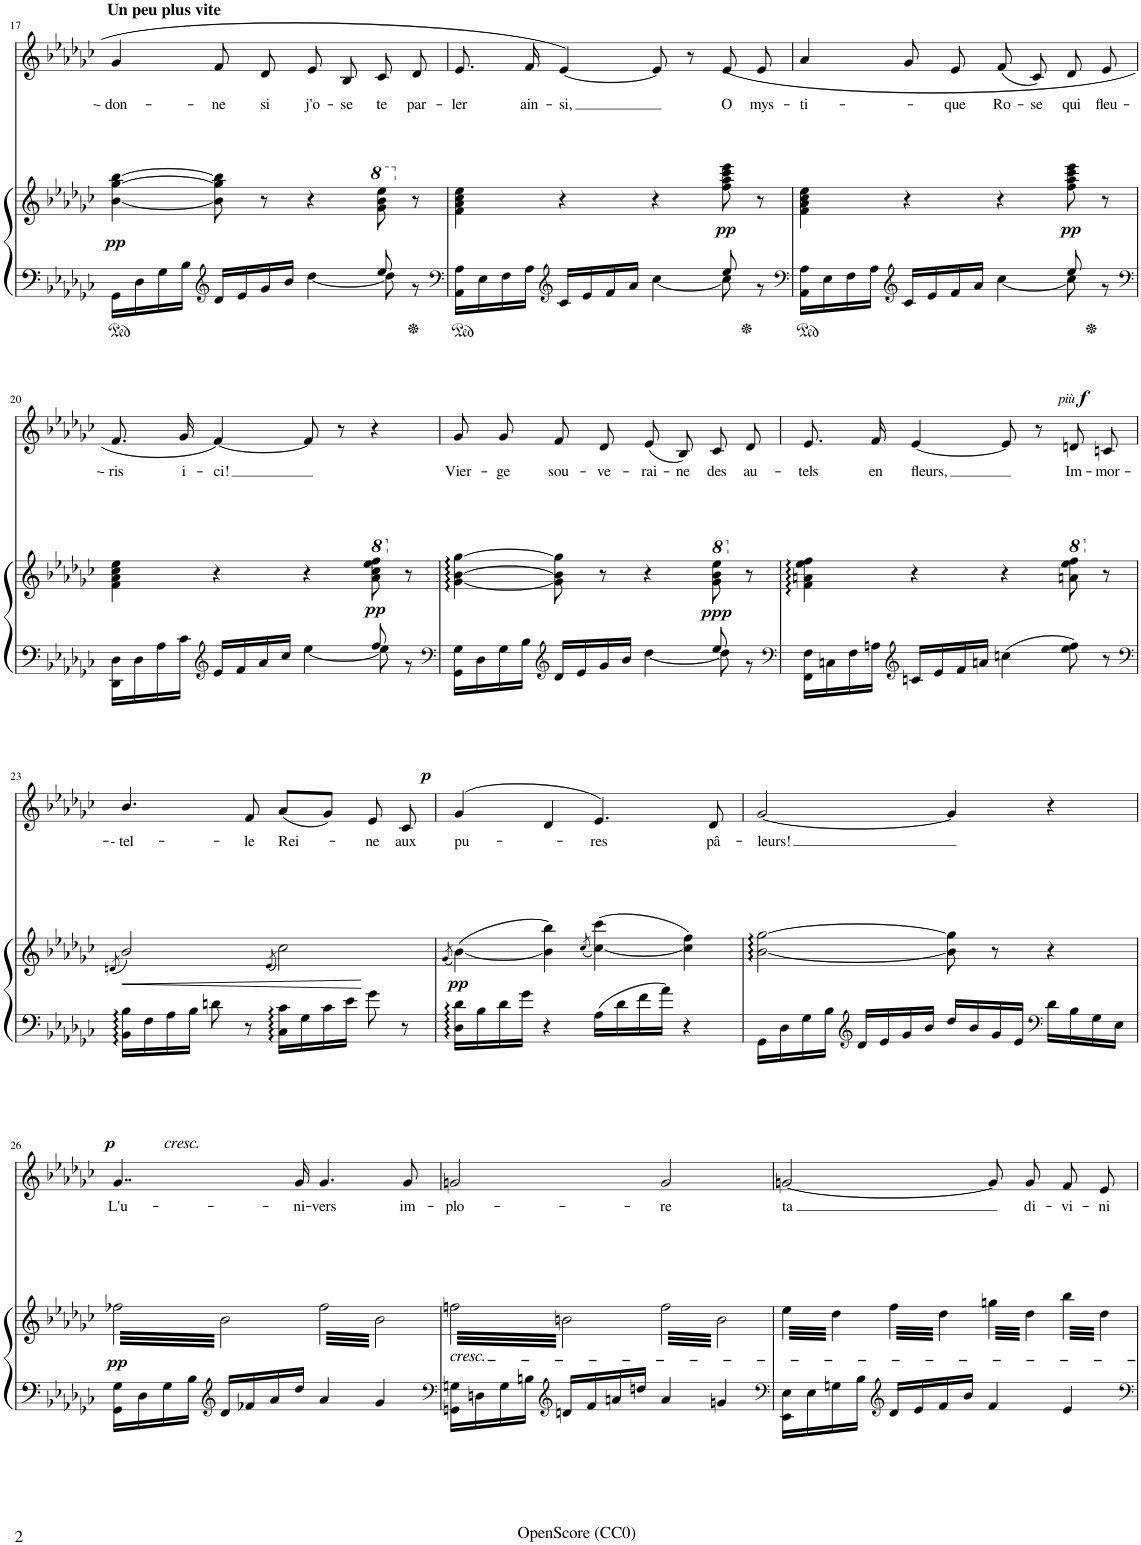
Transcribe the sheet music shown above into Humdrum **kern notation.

**kern	**kern	**dynam	**kern	**text	**dynam
*part2	*part2	*part2	*part1	*part1	*part1
*staff3	*staff2	*staff2/3	*staff1	*staff1	*staff1
*I"Piano	*	*	*I"Chant Voice	*	*
*I'Pno	*	*	*	*	*
!!LO:PB:g=z
*clefF4	*clefG2	*	*clefG2	*	*
*k[b-e-a-d-g-c-]	*k[b-e-a-d-g-c-]	*	*k[b-e-a-d-g-c-]	*	*
*M4/4	*M4/4	*	*M4/4	*	*
*met(c)	*met(c)	*	*met(c)	*	*
=17	=17	=17	=17	=17	=17
*^	*	*	*	*	*
!	!	!	!	!LO:TX:a:B:t=Un peu plus vite	!	!
!	!	!	!LO:DY:b	!	!LO:LY:b	!
16GG-\LL	2.ryy	[4b-\ [4gg-\ [4bb-\	pp	4g-/	-- don-	.
16D-\	.	.	.	.	.	.
16G-\	.	.	.	.	.	.
16B-\JJ	.	.	.	.	.	.
*clefG2	*	*	*	*	*	*
!	!	!	!	!	!LO:LY:b	!
16d-/LL	.	8b-\] 8gg-\] 8bb-\]	.	8f/	-ne	.
16e-/	.	.	.	.	.	.
!	!	!	!	!	!LO:LY:b	!
16g-/	.	8r	.	8d-/	si	.
16b-/JJ	.	.	.	.	.	.
!	!	!	!	!	!LO:LY:b	!
[<4dd-\	.	4r	.	8e-/	j'o-	.
!	!	!	!	!	!LO:LY:b	!
.	.	.	.	8B-/	-se	.
*	*	*8va	*	*	*	*
!	!	!	!	!	!LO:LY:b	!
8dd-\]	8ee-/	8gg-\ 8bb-\ 8eee-\	.	8c-/	te	.
*	*	*X8va	*	*	*	*
!	!	!	!	!	!LO:LY:b	!
8ryy	8r	8r	.	8d-/	par-	.
=18	=18	=18	=18	=18	=18	=18
*clefF4	*	*	*	*	*	*
!	!	!	!	!	!LO:LY:b	!
16AA-\ 16A-\LL	2.ryy	4f\ 4a-\ 4cc-\ 4ee-\	.	8.e-/	-ler	.
16E-\	.	.	.	.	.	.
16F\	.	.	.	.	.	.
!	!	!	!	!	!LO:LY:b	!
16A-\JJ	.	.	.	16f/	ain-	.
*clefG2	*	*	*	*	*	*
!	!	!	!	!	!LO:LY:b	!
16c-/LL	.	4r	.	[4e-/	-si,	.
16e-/	.	.	.	.	.	.
16f/	.	.	.	.	.	.
16a-/JJ	.	.	.	.	.	.
[<4cc-\	.	4r	.	8e-/]	.	.
.	.	.	.	8r	.	.
!	!	!	!LO:DY:b	!	!LO:LY:b	!
8cc-\]	8ee-/	8ff\ 8aa-\ 8ccc-\ 8eee-\	pp	(8e-/	O	.
!	!	!	!	!	!LO:LY:b	!
8ryy	8r	8r	.	8e-/	mys-	.
=19	=19	=19	=19	=19	=19	=19
*clefF4	*	*	*	*	*	*
!	!	!	!	!	!LO:LY:b	!
16AA-\ 16A-\LL	2.ryy	4f\ 4a-\ 4cc-\ 4ee-\	.	4a-/	-ti-	.
16E-\	.	.	.	.	.	.
16F\	.	.	.	.	.	.
16A-\JJ	.	.	.	.	.	.
*clefG2	*	*	*	*	*	*
16c-/LL	.	4r	.	8g-/	.	.
16e-/	.	.	.	.	.	.
!	!	!	!	!	!LO:LY:b	!
16f/	.	.	.	8e-/	-que	.
16a-/JJ	.	.	.	.	.	.
!	!	!	!	!	!LO:LY:b	!
[<4cc-\	.	4r	.	(8f/	Ro-	.
!	!	!	!	!	!LO:LY:b	!
.	.	.	.	8c-/)	-se	.
!	!	!	!LO:DY:b	!	!LO:LY:b	!
8cc-\]	8ee-/	8ff\ 8aa-\ 8ccc-\ 8eee-\	pp	8d-/	qui	.
!	!	!	!	!	!LO:LY:b	!
8ryy	8r	8r	.	8e-/	fleu-	.
!!LO:LB:g=z
=20	=20	=20	=20	=20	=20	=20
*clefF4	*	*	*	*	*	*
!	!	!	!	!	!LO:LY:b	!
16DD-\ 16D-\LL	2.ryy	4f\ 4a-\ 4cc-\ 4ee-\	.	8.f/	-- ris	.
16D-\	.	.	.	.	.	.
16A-\	.	.	.	.	.	.
!	!	!	!	!	!LO:LY:b	!
16c-\JJ	.	.	.	16g-/	i-	.
*clefG2	*	*	*	*	*	*
!	!	!	!	!	!LO:LY:b	!
16e-/LL	.	4r	.	[4f/)	-ci!	.
16f/	.	.	.	.	.	.
16a-/	.	.	.	.	.	.
16cc-/JJ	.	.	.	.	.	.
[<4ee-\	.	4r	.	8f/]	.	.
.	.	.	.	8r	.	.
*	*	*8va	*	*	*	*
!	!	!	!LO:DY:b	!	!	!
8ee-\]	8ff/	8aa-\ 8ccc-\ 8eee-\ 8fff\	pp	4r	.	.
*	*	*X8va	*	*	*	*
8ryy	8r	8r	.	.	.	.
=21	=21	=21	=21	=21	=21	=21
*clefF4	*	*	*	*	*	*
!	!	!	!	!	!LO:LY:b	!
16GG-\ 16G-\LL	2.ryy	[4g-\ [4b-\ [4gg-\	.	8g-/	Vier-	.
16D-\	.	.	.	.	.	.
!	!	!	!	!	!LO:LY:b	!
16G-\	.	.	.	8g-/	-ge	.
16B-\JJ	.	.	.	.	.	.
*clefG2	*	*	*	*	*	*
!	!	!	!	!	!LO:LY:b	!
16d-/LL	.	8g-\] 8b-\] 8gg-\]	.	8f/	sou-	.
16e-/	.	.	.	.	.	.
!	!	!	!	!	!LO:LY:b	!
16g-/	.	8r	.	8d-/	-ve-	.
16b-/JJ	.	.	.	.	.	.
!	!	!	!	!	!LO:LY:b	!
[<4dd-\	.	4r	.	(8e-/	-rai-	.
!	!	!	!	!	!LO:LY:b	!
.	.	.	.	8B-/)	-ne	.
*	*	*8va	*	*	*	*
!	!	!	!LO:DY:b	!	!LO:LY:b	!
8dd-\]	8ee-/	8gg-\ 8bb-\ 8eee-\	ppp	8c-/	des	.
*	*	*X8va	*	*	*	*
!	!	!	!	!	!LO:LY:b	!
8ryy	8r	8r	.	8d-/	au-	.
*v	*v	*	*	*	*	*
=22	=22	=22	=22	=22	=22
*clefF4	*	*	*	*	*
*^	*	*	*	*	*
!	!	!	!	!	!LO:LY:b	!
*v	*v	*	*	*	*	*
16FF\ 16F\LL	4f\ 4an\ 4ee-\ 4ff\	.	8.e-/	-tels	.
16Cn\	.	.	.	.	.
16F\	.	.	.	.	.
!	!	!	!	!LO:LY:b	!
16An\JJ	.	.	16f/	en	.
*clefG2	*	*	*	*	*
!	!	!	!	!LO:LY:b	!
16cn/LL	4r	.	[4e-/	fleurs,	.
16e-/	.	.	.	.	.
16f/	.	.	.	.	.
16an/JJ	.	.	.	.	.
4ccn\	4r	.	8e-/]	.	.
.	.	.	8r	.	.
*	*8va	*	*	*	*
!	!	!	!	!LO:LY:b	!LO:DY:a
!	!	!	!	!	!LO:DY:n=1:a
8ee-\ 8ff\	8aan\ 8eee-\ 8fff\	.	8dn/	Im-	other-dynamics f
*	*X8va	*	*	*	*
!	!	!	!	!LO:LY:b	!
8r	8r	.	8cn/	-mor-	.
!!LO:LB:g=z
=23	=23	=23	=23	=23	=23
*clefF4	*	*	*	*	*
.	(8qdn/	.	.	.	.
!	!	!	!	!LO:LY:b	!
16BB-\ 16B-\LL	2b-/)	.	4.b-/	-- tel-	.
16F\	.	.	.	.	.
16A-\	.	.	.	.	.
16B-\JJ	.	.	.	.	.
8dn\	.	.	.	.	.
!	!	!	!	!LO:LY:b	!
8r	.	.	8f/	-le	.
.	(8qe-/	.	.	.	.
!	!	!	!	!LO:LY:b	!
16C-\ 16c-\LL	2cc-\)	.	(8a-/L	Rei-	.
16G-\	.	.	.	.	.
16c-\	.	.	8g-/J)	.	.
16e-\JJ	.	.	.	.	.
!	!	!	!	!LO:LY:b	!
8g-\	.	.	8e-/	-ne	.
!	!	!	!	!LO:LY:b	!LO:DY:a
8r	.	.	8c-/	aux	p
=24	=24	=24	=24	=24	=24
.	(8qg-/	.	.	.	.
!	!	!LO:DY:b	!	!LO:LY:b	!
16D-\ 16d-\LL	(>[<4b-\)	pp	(>4g-/	pu-	.
16B-\	.	.	.	.	.
16d-\	.	.	.	.	.
16g-\JJ	.	.	.	.	.
4r	4b-\] 4bb-\)	.	4d-/	.	.
.	(8qcc-/	.	.	.	.
!	!	!	!	!LO:LY:b	!
16A-\LL	(>[4cc-\ 4ccc-\)	.	4.e-/)	-res	.
16d-\	.	.	.	.	.
16f\	.	.	.	.	.
16a-\JJ	.	.	.	.	.
4r	4cc-\] 4ff\)	.	.	.	.
!	!	!	!	!LO:LY:b	!
.	.	.	8d-/	pâ-	.
=25	=25	=25	=25	=25	=25
!	!	!	!	!LO:LY:b	!
16GG-\LL	[2b-\ [2gg-\	.	[2g-/	-leurs!	.
16D-\	.	.	.	.	.
16G-\	.	.	.	.	.
16B-\JJ	.	.	.	.	.
*clefG2	*	*	*	*	*
16d-/LL	.	.	.	.	.
16e-/	.	.	.	.	.
16g-/	.	.	.	.	.
16b-/JJ	.	.	.	.	.
16dd-/LL	8b-\] 8gg-\]	.	4g-/]	.	.
16b-/	.	.	.	.	.
16g-/	8r	.	.	.	.
16e-/JJ	.	.	.	.	.
*clefF4	*	*	*	*	*
16d-\LL	4r	.	4r	.	.
16B-\	.	.	.	.	.
16G-\	.	.	.	.	.
16E-\JJ	.	.	.	.	.
!!LO:LB:g=z
=26	=26	=26	=26	=26	=26
!	!	!	!LO:TX:a:i:t=cresc.	!	!
!	!	!LO:DY:b	!	!LO:LY:b	!LO:DY:a
*	*tremolo	*	*	*	*
16GG-\ 16G-\LL	64ff-X\LLLL	pp	4..g-/	L'u-	p
.	64b-\	.	.	.	.
.	64ff-X\	.	.	.	.
.	64b-\	.	.	.	.
16D-\	64ff-X\	.	.	.	.
.	64b-\	.	.	.	.
.	64ff-X\	.	.	.	.
.	64b-\	.	.	.	.
16G-\	64ff-X\	.	.	.	.
.	64b-\	.	.	.	.
.	64ff-X\	.	.	.	.
.	64b-\	.	.	.	.
16B-\JJ	64ff-X\	.	.	.	.
.	64b-\	.	.	.	.
.	64ff-X\	.	.	.	.
.	64b-\	.	.	.	.
*clefG2	*	*	*	*	*
16d-/LL	64ff-X\	.	.	.	.
.	64b-\	.	.	.	.
.	64ff-X\	.	.	.	.
.	64b-\	.	.	.	.
16f-X/	64ff-X\	.	.	.	.
.	64b-\	.	.	.	.
.	64ff-X\	.	.	.	.
.	64b-\	.	.	.	.
16a-/	64ff-X\	.	.	.	.
.	64b-\	.	.	.	.
.	64ff-X\	.	.	.	.
.	64b-\	.	.	.	.
!	!	!	!	!LO:LY:b	!
16dd-/JJ	64ff-X\	.	16g-/	-ni-	.
.	64b-\	.	.	.	.
.	64ff-X\	.	.	.	.
.	64b-\JJJJ	.	.	.	.
!	!	!	!	!LO:LY:b	!
4a-/	64ff-\LLLL	.	4.g-/	-vers	.
.	64b-\	.	.	.	.
.	64ff-\	.	.	.	.
.	64b-\	.	.	.	.
.	64ff-\	.	.	.	.
.	64b-\	.	.	.	.
.	64ff-\	.	.	.	.
.	64b-\	.	.	.	.
.	64ff-\	.	.	.	.
.	64b-\	.	.	.	.
.	64ff-\	.	.	.	.
.	64b-\	.	.	.	.
.	64ff-\	.	.	.	.
.	64b-\	.	.	.	.
.	64ff-\	.	.	.	.
.	64b-\	.	.	.	.
4g-/	64ff-\	.	.	.	.
.	64b-\	.	.	.	.
.	64ff-\	.	.	.	.
.	64b-\	.	.	.	.
.	64ff-\	.	.	.	.
.	64b-\	.	.	.	.
.	64ff-\	.	.	.	.
.	64b-\	.	.	.	.
!	!	!	!	!LO:LY:b	!
.	64ff-\	.	8g-/	im-	.
.	64b-\	.	.	.	.
.	64ff-\	.	.	.	.
.	64b-\	.	.	.	.
.	64ff-\	.	.	.	.
.	64b-\	.	.	.	.
.	64ff-\	.	.	.	.
.	64b-\JJJJ	.	.	.	.
=27	=27	=27	=27	=27	=27
*clefF4	*	*	*	*	*
!	!LO:TX:b:i:t=cresc.	!	!	!	!
!	!	!	!	!LO:LY:b	!
16GGn\ 16Gn\LL	64ffn\LLLL	.	2gn/	-plo-	.
.	64bn\	.	.	.	.
.	64ffn\	.	.	.	.
.	64bn\	.	.	.	.
16Dn\	64ffn\	.	.	.	.
.	64bn\	.	.	.	.
.	64ffn\	.	.	.	.
.	64bn\	.	.	.	.
16G\	64ffn\	.	.	.	.
.	64bn\	.	.	.	.
.	64ffn\	.	.	.	.
.	64bn\	.	.	.	.
16Bn\JJ	64ffn\	.	.	.	.
.	64bn\	.	.	.	.
.	64ffn\	.	.	.	.
.	64bn\	.	.	.	.
*clefG2	*	*	*	*	*
16dn/LL	64ffn\	.	.	.	.
.	64bn\	.	.	.	.
.	64ffn\	.	.	.	.
.	64bn\	.	.	.	.
16f/	64ffn\	.	.	.	.
.	64bn\	.	.	.	.
.	64ffn\	.	.	.	.
.	64bn\	.	.	.	.
16an/	64ffn\	.	.	.	.
.	64bn\	.	.	.	.
.	64ffn\	.	.	.	.
.	64bn\	.	.	.	.
16ddn/JJ	64ffn\	.	.	.	.
.	64bn\	.	.	.	.
.	64ffn\	.	.	.	.
.	64bn\JJJJ	.	.	.	.
!	!	!	!	!LO:LY:b	!
4a/	64ff\LLLL	.	2g/	-re	.
.	64b\	.	.	.	.
.	64ff\	.	.	.	.
.	64b\	.	.	.	.
.	64ff\	.	.	.	.
.	64b\	.	.	.	.
.	64ff\	.	.	.	.
.	64b\	.	.	.	.
.	64ff\	.	.	.	.
.	64b\	.	.	.	.
.	64ff\	.	.	.	.
.	64b\	.	.	.	.
.	64ff\	.	.	.	.
.	64b\	.	.	.	.
.	64ff\	.	.	.	.
.	64b\	.	.	.	.
4gn/	64ff\	.	.	.	.
.	64b\	.	.	.	.
.	64ff\	.	.	.	.
.	64b\	.	.	.	.
.	64ff\	.	.	.	.
.	64b\	.	.	.	.
.	64ff\	.	.	.	.
.	64b\	.	.	.	.
.	64ff\	.	.	.	.
.	64b\	.	.	.	.
.	64ff\	.	.	.	.
.	64b\	.	.	.	.
.	64ff\	.	.	.	.
.	64b\	.	.	.	.
.	64ff\	.	.	.	.
.	64b\JJJJ	.	.	.	.
=28	=28	=28	=28	=28	=28
*clefF4	*	*	*	*	*
!	!	!	!	!LO:LY:b	!
16EE-\ 16E-\LL	64ee-\LLLL	.	[2gn/	ta	.
.	64dd-\	.	.	.	.
.	64ee-\	.	.	.	.
.	64dd-\	.	.	.	.
16E-\	64ee-\	.	.	.	.
.	64dd-\	.	.	.	.
.	64ee-\	.	.	.	.
.	64dd-\	.	.	.	.
16Gn\	64ee-\	.	.	.	.
.	64dd-\	.	.	.	.
.	64ee-\	.	.	.	.
.	64dd-\	.	.	.	.
16B-\JJ	64ee-\	.	.	.	.
.	64dd-\	.	.	.	.
.	64ee-\	.	.	.	.
.	64dd-\JJJJ	.	.	.	.
*clefG2	*	*	*	*	*
16d-/LL	64ff\LLLL	.	.	.	.
.	64dd-\	.	.	.	.
.	64ff\	.	.	.	.
.	64dd-\	.	.	.	.
16e-/	64ff\	.	.	.	.
.	64dd-\	.	.	.	.
.	64ff\	.	.	.	.
.	64dd-\	.	.	.	.
16f/	64ff\	.	.	.	.
.	64dd-\	.	.	.	.
.	64ff\	.	.	.	.
.	64dd-\	.	.	.	.
16b-/JJ	64ff\	.	.	.	.
.	64dd-\	.	.	.	.
.	64ff\	.	.	.	.
.	64dd-\JJJJ	.	.	.	.
4f/	64ggn\LLLL	.	8g/]	.	.
.	64dd-\	.	.	.	.
.	64ggn\	.	.	.	.
.	64dd-\	.	.	.	.
.	64ggn\	.	.	.	.
.	64dd-\	.	.	.	.
.	64ggn\	.	.	.	.
.	64dd-\	.	.	.	.
!	!	!	!	!LO:LY:b	!
.	64ggn\	.	8g/	di-	.
.	64dd-\	.	.	.	.
.	64ggn\	.	.	.	.
.	64dd-\	.	.	.	.
.	64ggn\	.	.	.	.
.	64dd-\	.	.	.	.
.	64ggn\	.	.	.	.
.	64dd-\JJJJ	.	.	.	.
!	!	!	!	!LO:LY:b	!
4e-/	64bb-\LLLL	.	8f/	-vi-	.
.	64dd-\	.	.	.	.
.	64bb-\	.	.	.	.
.	64dd-\	.	.	.	.
.	64bb-\	.	.	.	.
.	64dd-\	.	.	.	.
.	64bb-\	.	.	.	.
.	64dd-\	.	.	.	.
!	!	!	!	!LO:LY:b	!
.	64bb-\	.	8e-/	-ni	.
.	64dd-\	.	.	.	.
.	64bb-\	.	.	.	.
.	64dd-\	.	.	.	.
.	64bb-\	.	.	.	.
.	64dd-\	.	.	.	.
.	64bb-\	.	.	.	.
.	64dd-\JJJJ	.	.	.	.
*	*Xtremolo	*	*	*	*
.	.	.	.	.	.
.	.	.	.	.	.
.	.	.	.	.	.
.	.	.	.	.	.
.	.	.	.	.	.
.	.	.	.	.	.
.	.	.	.	.	.
.	.	.	.	.	.
=	=	=	=	=	=
*-	*-	*-	*-	*-	*-
